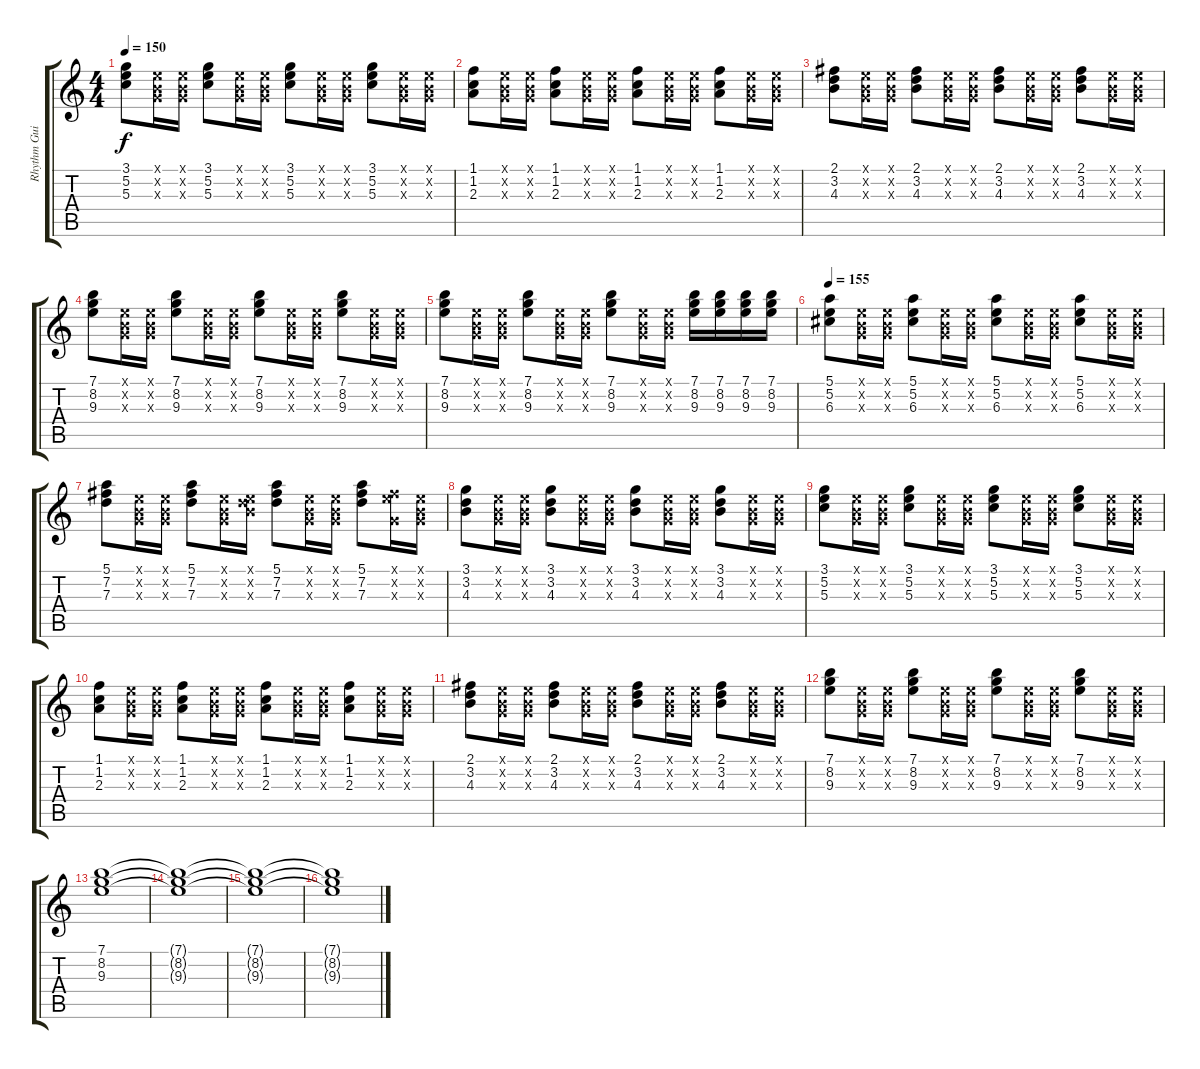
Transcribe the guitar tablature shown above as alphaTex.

\track ("Rhythm Guitar Clean" "Rhythm Gui") {instrument electricguitarclean}
\staff {score tabs}
\tuning (E4 B3 G3 D3 A2 E2) {hide}
\ts (4 4)
\tempo 150
\clef g2
\ks c
(3.1 5.2 5.3).8{dy f} (0.1{x} 0.2{x} 0.3{x}).16 (0.1{x} 0.2{x} 0.3{x}).16 (3.1 5.2 5.3).8 (0.1{x} 0.2{x} 0.3{x}).16 (0.1{x} 0.2{x} 0.3{x}).16 (3.1 5.2 5.3).8 (0.1{x} 0.2{x} 0.3{x}).16 (0.1{x} 0.2{x} 0.3{x}).16 (3.1 5.2 5.3).8 (0.1{x} 0.2{x} 0.3{x}).16 (0.1{x} 0.2{x} 0.3{x}).16 |
(1.1 1.2 2.3).8 (0.1{x} 0.2{x} 0.3{x}).16 (0.1{x} 0.2{x} 0.3{x}).16 (1.1 1.2 2.3).8 (0.1{x} 0.2{x} 0.3{x}).16 (0.1{x} 0.2{x} 0.3{x}).16 (1.1 1.2 2.3).8 (0.1{x} 0.2{x} 0.3{x}).16 (0.1{x} 0.2{x} 0.3{x}).16 (1.1 1.2 2.3).8 (0.1{x} 0.2{x} 0.3{x}).16 (0.1{x} 0.2{x} 0.3{x}).16 |
(2.1 3.2 4.3).8 (0.1{x} 0.2{x} 0.3{x}).16 (0.1{x} 0.2{x} 0.3{x}).16 (2.1 3.2 4.3).8 (0.1{x} 0.2{x} 0.3{x}).16 (0.1{x} 0.2{x} 0.3{x}).16 (2.1 3.2 4.3).8 (0.1{x} 0.2{x} 0.3{x}).16 (0.1{x} 0.2{x} 0.3{x}).16 (2.1 3.2 4.3).8 (0.1{x} 0.2{x} 0.3{x}).16 (0.1{x} 0.2{x} 0.3{x}).16 |
(7.1 8.2 9.3).8 (0.1{x} 0.2{x} 0.3{x}).16 (0.1{x} 0.2{x} 0.3{x}).16 (7.1 8.2 9.3).8 (0.1{x} 0.2{x} 0.3{x}).16 (0.1{x} 0.2{x} 0.3{x}).16 (7.1 8.2 9.3).8 (0.1{x} 0.2{x} 0.3{x}).16 (0.1{x} 0.2{x} 0.3{x}).16 (7.1 8.2 9.3).8 (0.1{x} 0.2{x} 0.3{x}).16 (0.1{x} 0.2{x} 0.3{x}).16 |
(7.1 8.2 9.3).8 (0.1{x} 0.2{x} 0.3{x}).16 (0.1{x} 0.2{x} 0.3{x}).16 (7.1 8.2 9.3).8 (0.1{x} 0.2{x} 0.3{x}).16 (0.1{x} 0.2{x} 0.3{x}).16 (7.1 8.2 9.3).8 (0.1{x} 0.2{x} 0.3{x}).16 (0.1{x} 0.2{x} 0.3{x}).16 (7.1 8.2 9.3).16 (7.1 8.2 9.3).16 (7.1 8.2 9.3).16 (7.1 8.2 9.3).16 |
\tempo 155
(5.1 5.2 6.3).8 (0.1{x} 0.2{x} 0.3{x}).16 (0.1{x} 0.2{x} 0.3{x}).16 (5.1 5.2 6.3).8 (0.1{x} 0.2{x} 0.3{x}).16 (0.1{x} 0.2{x} 0.3{x}).16 (5.1 5.2 6.3).8 (0.1{x} 0.2{x} 0.3{x}).16 (0.1{x} 0.2{x} 0.3{x}).16 (5.1 5.2 6.3).8 (0.1{x} 0.2{x} 0.3{x}).16 (0.1{x} 0.2{x} 0.3{x}).16 |
(5.1 7.2 7.3).8 (0.1{x} 0.2{x} 0.3{x}).16 (0.1{x} 0.2{x} 0.3{x}).16 (5.1 7.2 7.3).8 (0.1{x} 0.2{x} 0.3{x}).16 (0.1{x} 0.2{x} 7.3{x}).16 (5.1 7.2 7.3).8 (0.1{x} 0.2{x} 0.3{x}).16 (0.1{x} 0.2{x} 0.3{x}).16 (5.1 7.2 7.3).8 (0.1{x} 7.2{x} 0.3{x}).16 (0.1{x} 0.2{x} 0.3{x}).16 |
(3.1 3.2 4.3).8 (0.1{x} 0.2{x} 0.3{x}).16 (0.1{x} 0.2{x} 0.3{x}).16 (3.1 3.2 4.3).8 (0.1{x} 0.2{x} 0.3{x}).16 (0.1{x} 0.2{x} 0.3{x}).16 (3.1 3.2 4.3).8 (0.1{x} 0.2{x} 0.3{x}).16 (0.1{x} 0.2{x} 0.3{x}).16 (3.1 3.2 4.3).8 (0.1{x} 0.2{x} 0.3{x}).16 (0.1{x} 0.2{x} 0.3{x}).16 |
(3.1 5.2 5.3).8 (0.1{x} 0.2{x} 0.3{x}).16 (0.1{x} 0.2{x} 0.3{x}).16 (3.1 5.2 5.3).8 (0.1{x} 0.2{x} 0.3{x}).16 (0.1{x} 0.2{x} 0.3{x}).16 (3.1 5.2 5.3).8 (0.1{x} 0.2{x} 0.3{x}).16 (0.1{x} 0.2{x} 0.3{x}).16 (3.1 5.2 5.3).8 (0.1{x} 0.2{x} 0.3{x}).16 (0.1{x} 0.2{x} 0.3{x}).16 |
(1.1 1.2 2.3).8 (0.1{x} 0.2{x} 0.3{x}).16 (0.1{x} 0.2{x} 0.3{x}).16 (1.1 1.2 2.3).8 (0.1{x} 0.2{x} 0.3{x}).16 (0.1{x} 0.2{x} 0.3{x}).16 (1.1 1.2 2.3).8 (0.1{x} 0.2{x} 0.3{x}).16 (0.1{x} 0.2{x} 0.3{x}).16 (1.1 1.2 2.3).8 (0.1{x} 0.2{x} 0.3{x}).16 (0.1{x} 0.2{x} 0.3{x}).16 |
(2.1 3.2 4.3).8 (0.1{x} 0.2{x} 0.3{x}).16 (0.1{x} 0.2{x} 0.3{x}).16 (2.1 3.2 4.3).8 (0.1{x} 0.2{x} 0.3{x}).16 (0.1{x} 0.2{x} 0.3{x}).16 (2.1 3.2 4.3).8 (0.1{x} 0.2{x} 0.3{x}).16 (0.1{x} 0.2{x} 0.3{x}).16 (2.1 3.2 4.3).8 (0.1{x} 0.2{x} 0.3{x}).16 (0.1{x} 0.2{x} 0.3{x}).16 |
(7.1 8.2 9.3).8 (0.1{x} 0.2{x} 0.3{x}).16 (0.1{x} 0.2{x} 0.3{x}).16 (7.1 8.2 9.3).8 (0.1{x} 0.2{x} 0.3{x}).16 (0.1{x} 0.2{x} 0.3{x}).16 (7.1 8.2 9.3).8 (0.1{x} 0.2{x} 0.3{x}).16 (0.1{x} 0.2{x} 0.3{x}).16 (7.1 8.2 9.3).8 (0.1{x} 0.2{x} 0.3{x}).16 (0.1{x} 0.2{x} 0.3{x}).16 |
(7.1 8.2 9.3).1 |
(7.1{t} 8.2{t} 9.3{t}).1 |
(7.1{t} 8.2{t} 9.3{t}).1 |
(7.1{t} 8.2{t} 9.3{t}).1
